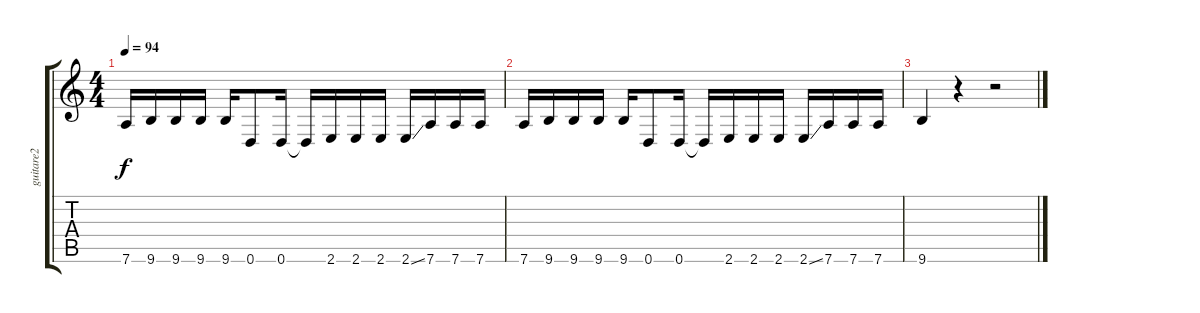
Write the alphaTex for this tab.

\track ("guitare2" "guitare2") {instrument distortionguitar}
\staff {score tabs}
\tuning (E4 B3 G3 D3 A2 D2) {hide}
\ts (4 4)
\tempo 94
\clef g2
\ks c
7.6.16{dy f} 9.6.16 9.6.16 9.6.16 9.6.16 0.6.8 0.6.16 0.6{t}.16 2.6.16 2.6.16 2.6.16 2.6{ss}.16 7.6.16 7.6.16 7.6.16 |
7.6.16 9.6.16 9.6.16 9.6.16 9.6.16 0.6.8 0.6.16 0.6{t}.16 2.6.16 2.6.16 2.6.16 2.6{ss}.16 7.6.16 7.6.16 7.6.16 |
9.6.4 r.4 r.2
